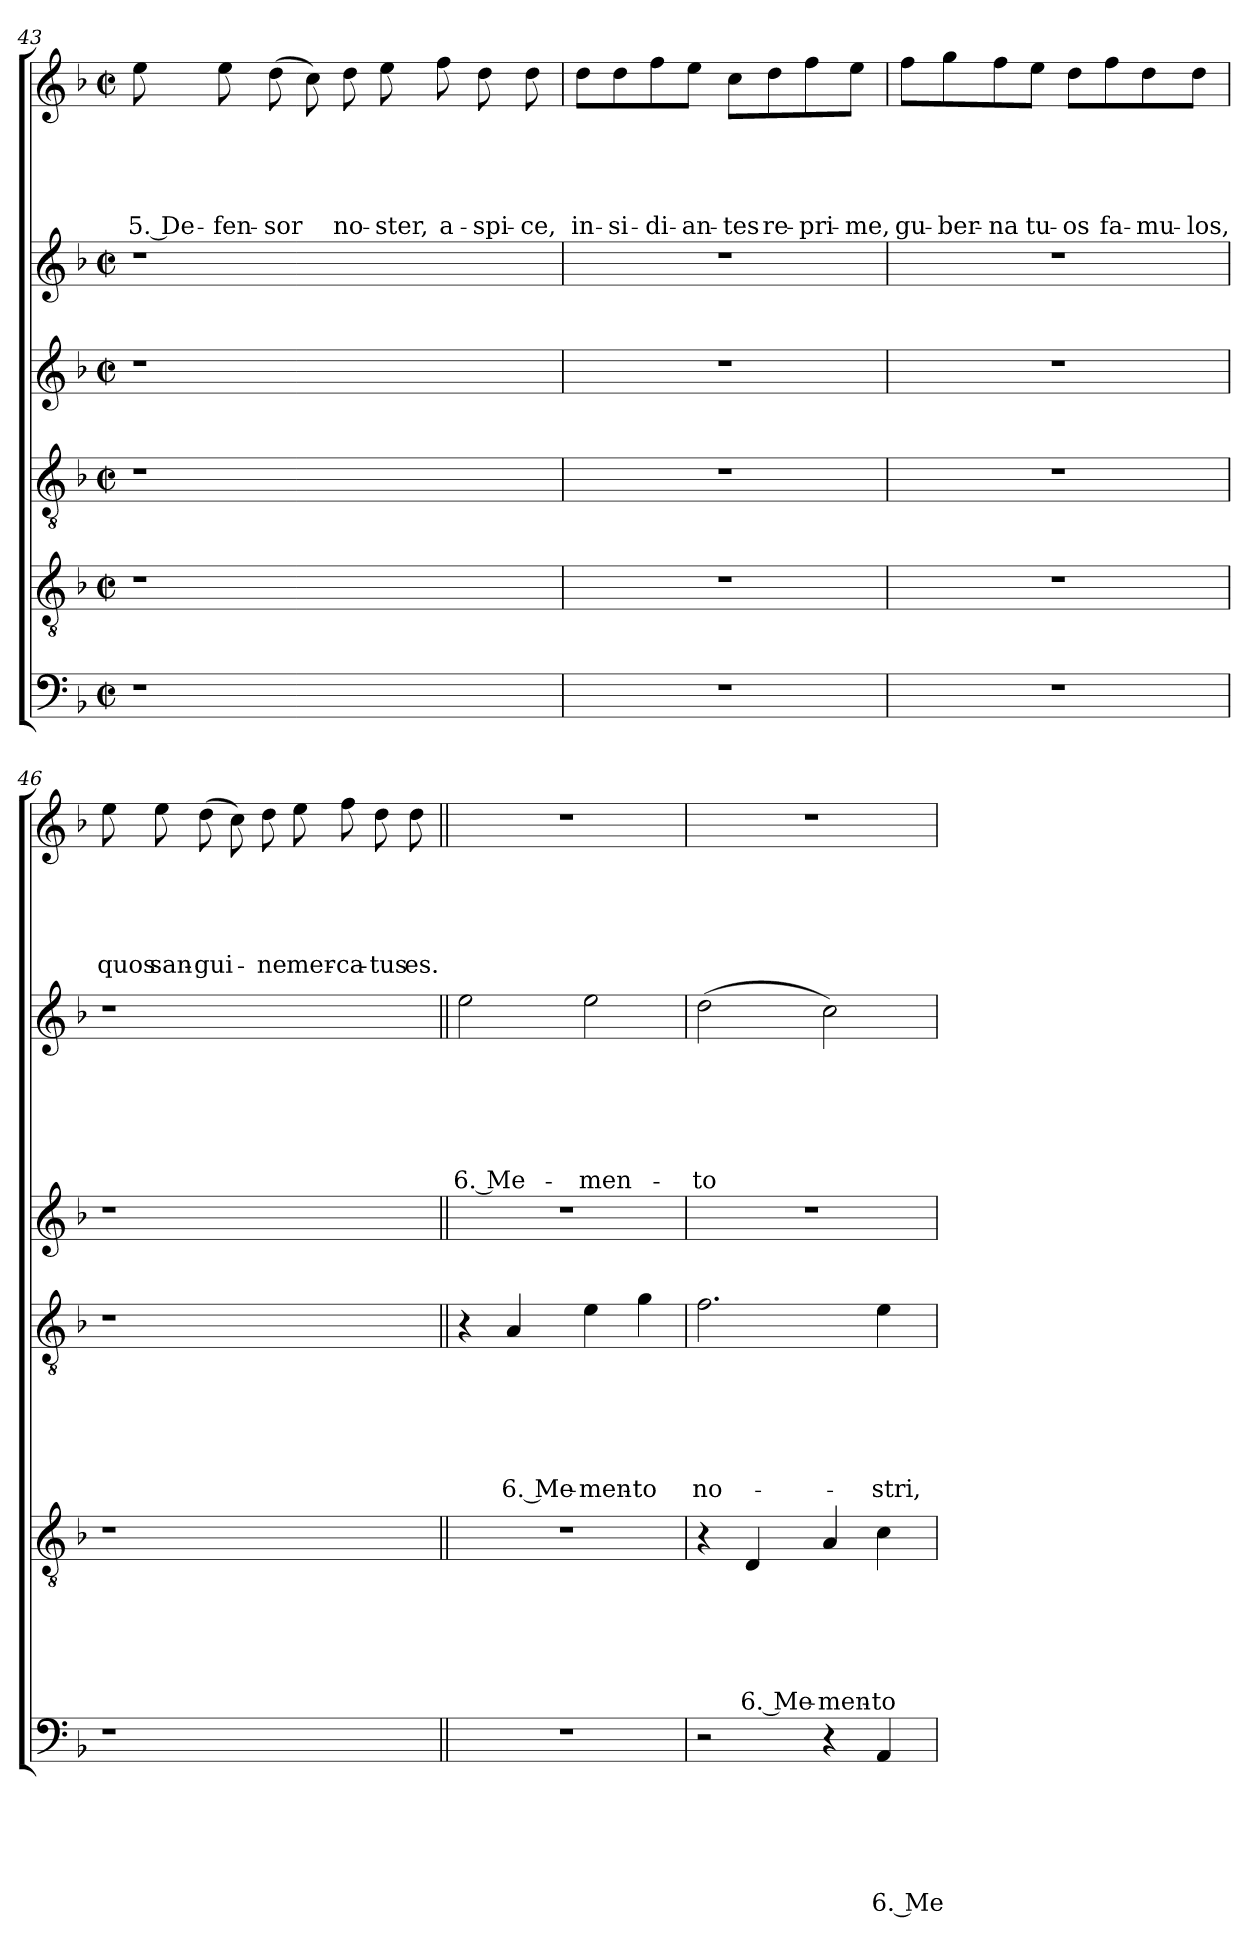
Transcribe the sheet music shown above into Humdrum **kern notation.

**kern	**text	**text	**text	**text	**text	**text	**kern	**text	**text	**text	**text	**text	**text	**kern	**text	**text	**text	**text	**text	**text	**kern	**kern	**text	**text	**text	**text	**text	**text	**kern	**text	**text	**text	**text	**text
*part6	*part6	*part6	*part6	*part6	*part6	*part6	*part5	*part5	*part5	*part5	*part5	*part5	*part5	*part4	*part4	*part4	*part4	*part4	*part4	*part4	*part3	*part2	*part2	*part2	*part2	*part2	*part2	*part2	*part1	*part1	*part1	*part1	*part1	*part1
*staff6	*staff6	*staff6	*staff6	*staff6	*staff6	*staff6	*staff5	*staff5	*staff5	*staff5	*staff5	*staff5	*staff5	*staff4	*staff4	*staff4	*staff4	*staff4	*staff4	*staff4	*staff3	*staff2	*staff2	*staff2	*staff2	*staff2	*staff2	*staff2	*staff1	*staff1	*staff1	*staff1	*staff1	*staff1
!!LO:LB:g=z
*clefF4	*	*	*	*	*	*	*clefGv2	*	*	*	*	*	*	*clefGv2	*	*	*	*	*	*	*clefG2	*clefG2	*	*	*	*	*	*	*clefG2	*	*	*	*	*
*k[b-]	*	*	*	*	*	*	*k[b-]	*	*	*	*	*	*	*k[b-]	*	*	*	*	*	*	*k[b-]	*k[b-]	*	*	*	*	*	*	*k[b-]	*	*	*	*	*
*d:	*	*	*	*	*	*	*d:	*	*	*	*	*	*	*d:	*	*	*	*	*	*	*d:	*d:	*	*	*	*	*	*	*d:	*	*	*	*	*
*M2/2	*	*	*	*	*	*	*M2/2	*	*	*	*	*	*	*M2/2	*	*	*	*	*	*	*M2/2	*M2/2	*	*	*	*	*	*	*M2/2	*	*	*	*	*
*met(c|)	*	*	*	*	*	*	*met(c|)	*	*	*	*	*	*	*met(c|)	*	*	*	*	*	*	*met(c|)	*met(c|)	*	*	*	*	*	*	*met(c|)	*	*	*	*	*
=43	=43	=43	=43	=43	=43	=43	=43	=43	=43	=43	=43	=43	=43	=43	=43	=43	=43	=43	=43	=43	=43	=43	=43	=43	=43	=43	=43	=43	=43	=43	=43	=43	=43	=43
!	!	!	!	!	!	!	!	!	!	!	!	!	!	!	!	!	!	!	!	!	!	!	!	!	!	!	!	!	!	!	!	!	!	!LO:LY:b
1r	.	.	.	.	.	.	1r	.	.	.	.	.	.	1r	.	.	.	.	.	.	1r	1r	.	.	.	.	.	.	8ee	.	.	.	.	5. De-
!	!	!	!	!	!	!	!	!	!	!	!	!	!	!	!	!	!	!	!	!	!	!	!	!	!	!	!	!	!	!	!	!	!	!LO:LY:b
.	.	.	.	.	.	.	.	.	.	.	.	.	.	.	.	.	.	.	.	.	.	.	.	.	.	.	.	.	8ee	.	.	.	.	-fen-
!	!	!	!	!	!	!	!	!	!	!	!	!	!	!	!	!	!	!	!	!	!	!	!	!	!	!	!	!	!	!	!	!	!	!LO:LY:b
.	.	.	.	.	.	.	.	.	.	.	.	.	.	.	.	.	.	.	.	.	.	.	.	.	.	.	.	.	(>8dd	.	.	.	.	-sor
.	.	.	.	.	.	.	.	.	.	.	.	.	.	.	.	.	.	.	.	.	.	.	.	.	.	.	.	.	8cc)	.	.	.	.	.
!	!	!	!	!	!	!	!	!	!	!	!	!	!	!	!	!	!	!	!	!	!	!	!	!	!	!	!	!	!	!	!	!	!	!LO:LY:b
.	.	.	.	.	.	.	.	.	.	.	.	.	.	.	.	.	.	.	.	.	.	.	.	.	.	.	.	.	8dd	.	.	.	.	no-
!	!	!	!	!	!	!	!	!	!	!	!	!	!	!	!	!	!	!	!	!	!	!	!	!	!	!	!	!	!	!	!	!	!	!LO:LY:b
.	.	.	.	.	.	.	.	.	.	.	.	.	.	.	.	.	.	.	.	.	.	.	.	.	.	.	.	.	8ee	.	.	.	.	-ster,
!	!	!	!	!	!	!	!	!	!	!	!	!	!	!	!	!	!	!	!	!	!	!	!	!	!	!	!	!	!	!	!	!	!	!LO:LY:b
.	.	.	.	.	.	.	.	.	.	.	.	.	.	.	.	.	.	.	.	.	.	.	.	.	.	.	.	.	8ff	.	.	.	.	a-
!	!	!	!	!	!	!	!	!	!	!	!	!	!	!	!	!	!	!	!	!	!	!	!	!	!	!	!	!	!	!	!	!	!	!LO:LY:b
.	.	.	.	.	.	.	.	.	.	.	.	.	.	.	.	.	.	.	.	.	.	.	.	.	.	.	.	.	8dd	.	.	.	.	-spi-
!	!	!	!	!	!	!	!	!	!	!	!	!	!	!	!	!	!	!	!	!	!	!	!	!	!	!	!	!	!	!	!	!	!	!LO:LY:b
8ryy	.	.	.	.	.	.	8ryy	.	.	.	.	.	.	8ryy	.	.	.	.	.	.	8ryy	8ryy	.	.	.	.	.	.	8dd	.	.	.	.	-ce,
=44	=44	=44	=44	=44	=44	=44	=44	=44	=44	=44	=44	=44	=44	=44	=44	=44	=44	=44	=44	=44	=44	=44	=44	=44	=44	=44	=44	=44	=44	=44	=44	=44	=44	=44
!	!	!	!	!	!	!	!	!	!	!	!	!	!	!	!	!	!	!	!	!	!	!	!	!	!	!	!	!	!	!	!	!	!	!LO:LY:b
1r	.	.	.	.	.	.	1r	.	.	.	.	.	.	1r	.	.	.	.	.	.	1r	1r	.	.	.	.	.	.	8ddL	.	.	.	.	in-
!	!	!	!	!	!	!	!	!	!	!	!	!	!	!	!	!	!	!	!	!	!	!	!	!	!	!	!	!	!	!	!	!	!	!LO:LY:b
.	.	.	.	.	.	.	.	.	.	.	.	.	.	.	.	.	.	.	.	.	.	.	.	.	.	.	.	.	8dd	.	.	.	.	-si-
!	!	!	!	!	!	!	!	!	!	!	!	!	!	!	!	!	!	!	!	!	!	!	!	!	!	!	!	!	!	!	!	!	!	!LO:LY:b
.	.	.	.	.	.	.	.	.	.	.	.	.	.	.	.	.	.	.	.	.	.	.	.	.	.	.	.	.	8ff	.	.	.	.	-di-
!	!	!	!	!	!	!	!	!	!	!	!	!	!	!	!	!	!	!	!	!	!	!	!	!	!	!	!	!	!	!	!	!	!	!LO:LY:b
.	.	.	.	.	.	.	.	.	.	.	.	.	.	.	.	.	.	.	.	.	.	.	.	.	.	.	.	.	8eeJ	.	.	.	.	-an-
!	!	!	!	!	!	!	!	!	!	!	!	!	!	!	!	!	!	!	!	!	!	!	!	!	!	!	!	!	!	!	!	!	!	!LO:LY:b
.	.	.	.	.	.	.	.	.	.	.	.	.	.	.	.	.	.	.	.	.	.	.	.	.	.	.	.	.	8ccL	.	.	.	.	-tes
!	!	!	!	!	!	!	!	!	!	!	!	!	!	!	!	!	!	!	!	!	!	!	!	!	!	!	!	!	!	!	!	!	!	!LO:LY:b
.	.	.	.	.	.	.	.	.	.	.	.	.	.	.	.	.	.	.	.	.	.	.	.	.	.	.	.	.	8dd	.	.	.	.	re-
!	!	!	!	!	!	!	!	!	!	!	!	!	!	!	!	!	!	!	!	!	!	!	!	!	!	!	!	!	!	!	!	!	!	!LO:LY:b
.	.	.	.	.	.	.	.	.	.	.	.	.	.	.	.	.	.	.	.	.	.	.	.	.	.	.	.	.	8ff	.	.	.	.	-pri-
!	!	!	!	!	!	!	!	!	!	!	!	!	!	!	!	!	!	!	!	!	!	!	!	!	!	!	!	!	!	!	!	!	!	!LO:LY:b
.	.	.	.	.	.	.	.	.	.	.	.	.	.	.	.	.	.	.	.	.	.	.	.	.	.	.	.	.	8eeJ	.	.	.	.	-me,
!!LO:LB:g=z
=45	=45	=45	=45	=45	=45	=45	=45	=45	=45	=45	=45	=45	=45	=45	=45	=45	=45	=45	=45	=45	=45	=45	=45	=45	=45	=45	=45	=45	=45	=45	=45	=45	=45	=45
!	!	!	!	!	!	!	!	!	!	!	!	!	!	!	!	!	!	!	!	!	!	!	!	!	!	!	!	!	!	!	!	!	!	!LO:LY:b
1r	.	.	.	.	.	.	1r	.	.	.	.	.	.	1r	.	.	.	.	.	.	1r	1r	.	.	.	.	.	.	8ffL	.	.	.	.	gu-
!	!	!	!	!	!	!	!	!	!	!	!	!	!	!	!	!	!	!	!	!	!	!	!	!	!	!	!	!	!	!	!	!	!	!LO:LY:b
.	.	.	.	.	.	.	.	.	.	.	.	.	.	.	.	.	.	.	.	.	.	.	.	.	.	.	.	.	8gg	.	.	.	.	-ber-
!	!	!	!	!	!	!	!	!	!	!	!	!	!	!	!	!	!	!	!	!	!	!	!	!	!	!	!	!	!	!	!	!	!	!LO:LY:b
.	.	.	.	.	.	.	.	.	.	.	.	.	.	.	.	.	.	.	.	.	.	.	.	.	.	.	.	.	8ff	.	.	.	.	-na
!	!	!	!	!	!	!	!	!	!	!	!	!	!	!	!	!	!	!	!	!	!	!	!	!	!	!	!	!	!	!	!	!	!	!LO:LY:b
.	.	.	.	.	.	.	.	.	.	.	.	.	.	.	.	.	.	.	.	.	.	.	.	.	.	.	.	.	8eeJ	.	.	.	.	tu-
!	!	!	!	!	!	!	!	!	!	!	!	!	!	!	!	!	!	!	!	!	!	!	!	!	!	!	!	!	!	!	!	!	!	!LO:LY:b
.	.	.	.	.	.	.	.	.	.	.	.	.	.	.	.	.	.	.	.	.	.	.	.	.	.	.	.	.	8ddL	.	.	.	.	-os
!	!	!	!	!	!	!	!	!	!	!	!	!	!	!	!	!	!	!	!	!	!	!	!	!	!	!	!	!	!	!	!	!	!	!LO:LY:b
.	.	.	.	.	.	.	.	.	.	.	.	.	.	.	.	.	.	.	.	.	.	.	.	.	.	.	.	.	8ff	.	.	.	.	fa-
!	!	!	!	!	!	!	!	!	!	!	!	!	!	!	!	!	!	!	!	!	!	!	!	!	!	!	!	!	!	!	!	!	!	!LO:LY:b
.	.	.	.	.	.	.	.	.	.	.	.	.	.	.	.	.	.	.	.	.	.	.	.	.	.	.	.	.	8dd	.	.	.	.	-mu-
!	!	!	!	!	!	!	!	!	!	!	!	!	!	!	!	!	!	!	!	!	!	!	!	!	!	!	!	!	!	!	!	!	!	!LO:LY:b
.	.	.	.	.	.	.	.	.	.	.	.	.	.	.	.	.	.	.	.	.	.	.	.	.	.	.	.	.	8ddJ	.	.	.	.	-los,
=46	=46	=46	=46	=46	=46	=46	=46	=46	=46	=46	=46	=46	=46	=46	=46	=46	=46	=46	=46	=46	=46	=46	=46	=46	=46	=46	=46	=46	=46	=46	=46	=46	=46	=46
!	!	!	!	!	!	!	!	!	!	!	!	!	!	!	!	!	!	!	!	!	!	!	!	!	!	!	!	!	!	!	!	!	!	!LO:LY:b
1r	.	.	.	.	.	.	1r	.	.	.	.	.	.	1r	.	.	.	.	.	.	1r	1r	.	.	.	.	.	.	8ee	.	.	.	.	quos
!	!	!	!	!	!	!	!	!	!	!	!	!	!	!	!	!	!	!	!	!	!	!	!	!	!	!	!	!	!	!	!	!	!	!LO:LY:b
.	.	.	.	.	.	.	.	.	.	.	.	.	.	.	.	.	.	.	.	.	.	.	.	.	.	.	.	.	8ee	.	.	.	.	san-
!	!	!	!	!	!	!	!	!	!	!	!	!	!	!	!	!	!	!	!	!	!	!	!	!	!	!	!	!	!	!	!	!	!	!LO:LY:b
.	.	.	.	.	.	.	.	.	.	.	.	.	.	.	.	.	.	.	.	.	.	.	.	.	.	.	.	.	(>8dd	.	.	.	.	-gui-
.	.	.	.	.	.	.	.	.	.	.	.	.	.	.	.	.	.	.	.	.	.	.	.	.	.	.	.	.	8cc)	.	.	.	.	.
!	!	!	!	!	!	!	!	!	!	!	!	!	!	!	!	!	!	!	!	!	!	!	!	!	!	!	!	!	!	!	!	!	!	!LO:LY:b
.	.	.	.	.	.	.	.	.	.	.	.	.	.	.	.	.	.	.	.	.	.	.	.	.	.	.	.	.	8dd	.	.	.	.	-ne
!	!	!	!	!	!	!	!	!	!	!	!	!	!	!	!	!	!	!	!	!	!	!	!	!	!	!	!	!	!	!	!	!	!	!LO:LY:b
.	.	.	.	.	.	.	.	.	.	.	.	.	.	.	.	.	.	.	.	.	.	.	.	.	.	.	.	.	8ee	.	.	.	.	mer-
!	!	!	!	!	!	!	!	!	!	!	!	!	!	!	!	!	!	!	!	!	!	!	!	!	!	!	!	!	!	!	!	!	!	!LO:LY:b
.	.	.	.	.	.	.	.	.	.	.	.	.	.	.	.	.	.	.	.	.	.	.	.	.	.	.	.	.	8ff	.	.	.	.	-ca-
!	!	!	!	!	!	!	!	!	!	!	!	!	!	!	!	!	!	!	!	!	!	!	!	!	!	!	!	!	!	!	!	!	!	!LO:LY:b
.	.	.	.	.	.	.	.	.	.	.	.	.	.	.	.	.	.	.	.	.	.	.	.	.	.	.	.	.	8dd	.	.	.	.	-tus
!	!	!	!	!	!	!	!	!	!	!	!	!	!	!	!	!	!	!	!	!	!	!	!	!	!	!	!	!	!	!	!	!	!	!LO:LY:b
8ryy	.	.	.	.	.	.	8ryy	.	.	.	.	.	.	8ryy	.	.	.	.	.	.	8ryy	8ryy	.	.	.	.	.	.	8dd	.	.	.	.	es.
!!LO:LB:g=z
=47||	=47||	=47||	=47||	=47||	=47||	=47||	=47||	=47||	=47||	=47||	=47||	=47||	=47||	=47||	=47||	=47||	=47||	=47||	=47||	=47||	=47||	=47||	=47||	=47||	=47||	=47||	=47||	=47||	=47||	=47||	=47||	=47||	=47||	=47||
!	!	!	!	!	!	!	!	!	!	!	!	!	!	!	!	!	!	!	!	!	!	!	!	!	!	!	!	!LO:LY:b	!	!	!	!	!	!
1r	.	.	.	.	.	.	1r	.	.	.	.	.	.	4r	.	.	.	.	.	.	1r	2ee\	.	.	.	.	.	6. Me-	1r	.	.	.	.	.
!	!	!	!	!	!	!	!	!	!	!	!	!	!	!	!	!	!	!	!	!LO:LY:b	!	!	!	!	!	!	!	!	!	!	!	!	!	!
.	.	.	.	.	.	.	.	.	.	.	.	.	.	4A/	.	.	.	.	.	6. Me-	.	.	.	.	.	.	.	.	.	.	.	.	.	.
!	!	!	!	!	!	!	!	!	!	!	!	!	!	!	!	!	!	!	!	!LO:LY:b	!	!	!	!	!	!	!	!LO:LY:b	!	!	!	!	!	!
.	.	.	.	.	.	.	.	.	.	.	.	.	.	4e\	.	.	.	.	.	-men-	.	2ee\	.	.	.	.	.	-men-	.	.	.	.	.	.
!	!	!	!	!	!	!	!	!	!	!	!	!	!	!	!	!	!	!	!	!LO:LY:b	!	!	!	!	!	!	!	!	!	!	!	!	!	!
.	.	.	.	.	.	.	.	.	.	.	.	.	.	4g\	.	.	.	.	.	-to	.	.	.	.	.	.	.	.	.	.	.	.	.	.
=48	=48	=48	=48	=48	=48	=48	=48	=48	=48	=48	=48	=48	=48	=48	=48	=48	=48	=48	=48	=48	=48	=48	=48	=48	=48	=48	=48	=48	=48	=48	=48	=48	=48	=48
!	!	!	!	!	!	!	!	!	!	!	!	!	!	!	!	!	!	!	!	!LO:LY:b	!	!	!	!	!	!	!	!LO:LY:b	!	!	!	!	!	!
2r	.	.	.	.	.	.	4r	.	.	.	.	.	.	2.f\	.	.	.	.	.	no-	1r	(>2dd\	.	.	.	.	.	-to	1r	.	.	.	.	.
!	!	!	!	!	!	!	!	!	!	!	!	!	!LO:LY:b	!	!	!	!	!	!	!	!	!	!	!	!	!	!	!	!	!	!	!	!	!
.	.	.	.	.	.	.	4D/	.	.	.	.	.	6. Me-	.	.	.	.	.	.	.	.	.	.	.	.	.	.	.	.	.	.	.	.	.
!	!	!	!	!	!	!	!	!	!	!	!	!	!LO:LY:b	!	!	!	!	!	!	!	!	!	!	!	!	!	!	!	!	!	!	!	!	!
4r	.	.	.	.	.	.	4A/	.	.	.	.	.	-men-	.	.	.	.	.	.	.	.	2cc\)	.	.	.	.	.	.	.	.	.	.	.	.
!	!	!	!	!	!	!LO:LY:b	!	!	!	!	!	!	!LO:LY:b	!	!	!	!	!	!	!LO:LY:b	!	!	!	!	!	!	!	!	!	!	!	!	!	!
4AA/	.	.	.	.	.	6. Me-	4c\	.	.	.	.	.	-to	4e\	.	.	.	.	.	-stri,	.	.	.	.	.	.	.	.	.	.	.	.	.	.
=	=	=	=	=	=	=	=	=	=	=	=	=	=	=	=	=	=	=	=	=	=	=	=	=	=	=	=	=	=	=	=	=	=	=
*-	*-	*-	*-	*-	*-	*-	*-	*-	*-	*-	*-	*-	*-	*-	*-	*-	*-	*-	*-	*-	*-	*-	*-	*-	*-	*-	*-	*-	*-	*-	*-	*-	*-	*-
